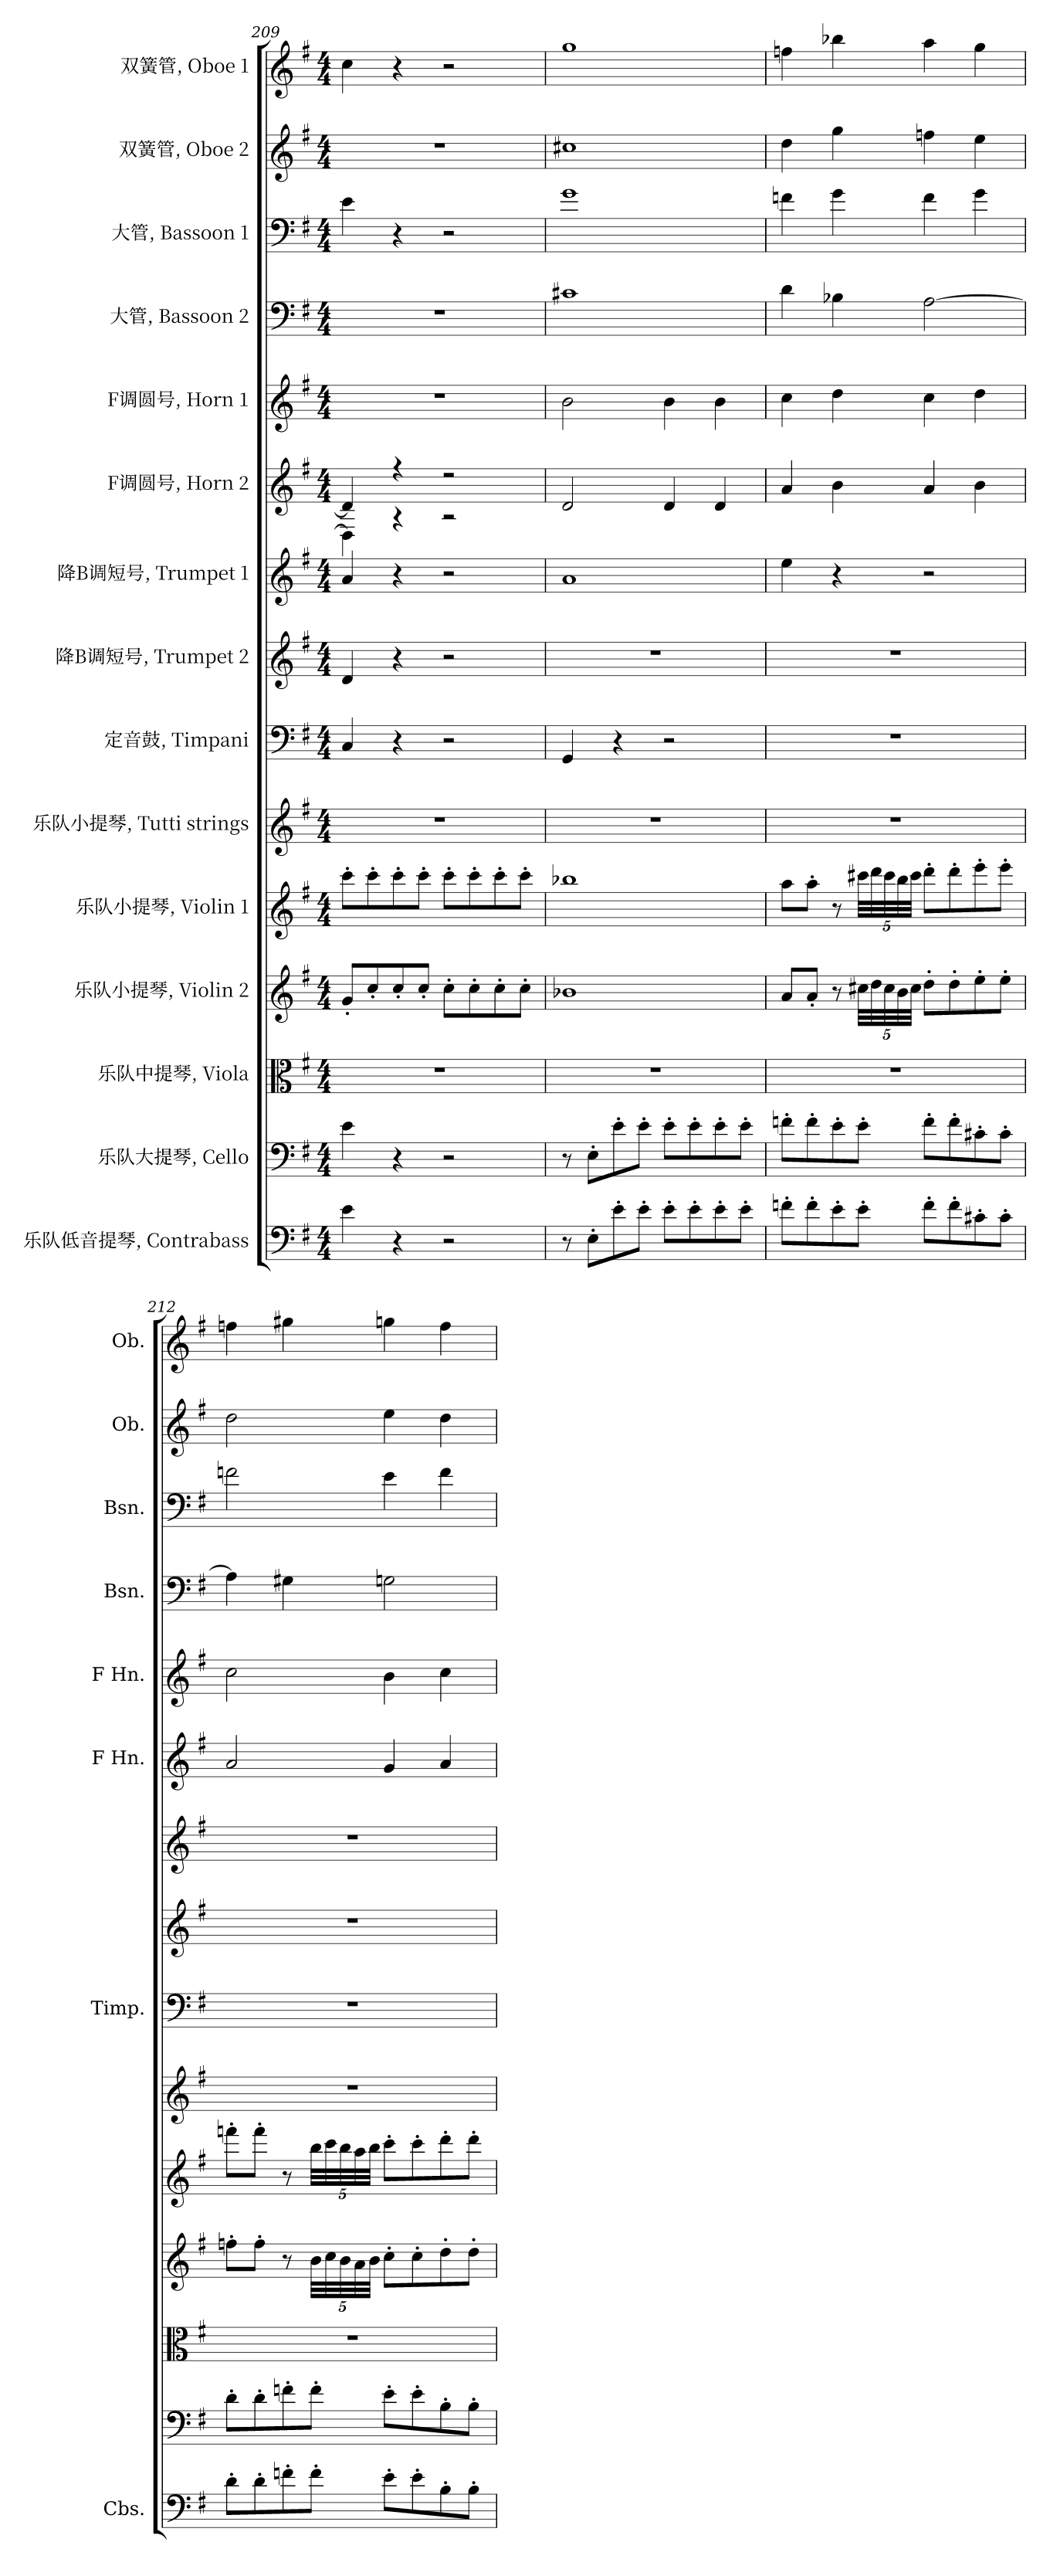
**kern	**kern	**kern	**kern	**kern	**kern	**kern	**kern	**kern	**kern	**kern	**kern	**kern	**kern	**kern
*part15	*part14	*part13	*part12	*part11	*part10	*part9	*part8	*part7	*part6	*part5	*part4	*part3	*part2	*part1
*staff15	*staff14	*staff13	*staff12	*staff11	*staff10	*staff9	*staff8	*staff7	*staff6	*staff5	*staff4	*staff3	*staff2	*staff1
*I"乐队低音提琴, Contrabass	*I"乐队大提琴, Cello	*I"乐队中提琴, Viola	*I"乐队小提琴, Violin 2	*I"乐队小提琴, Violin 1	*I"乐队小提琴, Tutti strings	*I"定音鼓, Timpani	*I"降B调短号, Trumpet 2	*I"降B调短号, Trumpet 1	*I"F调圆号, Horn 2	*I"F调圆号, Horn 1	*I"大管, Bassoon 2	*I"大管, Bassoon 1	*I"双簧管, Oboe 2	*I"双簧管, Oboe 1
*I'Cbs.	*	*	*	*	*	*I'Timp.	*	*	*I'F Hn.	*I'F Hn.	*I'Bsn.	*I'Bsn.	*I'Ob.	*I'Ob.
!!LO:PB:g=z
*clefF4	*clefF4	*clefC3	*clefG2	*clefG2	*clefG2	*clefF4	*clefG2	*clefG2	*clefG2	*clefG2	*clefF4	*clefF4	*clefG2	*clefG2
*ITrd7c12	*	*	*	*	*	*	*ITrd1c2	*ITrd1c2	*ITrd4c7	*ITrd4c7	*	*	*	*
*k[f#]	*k[f#]	*k[f#]	*k[f#]	*k[f#]	*k[f#]	*k[f#]	*k[b-]	*k[b-]	*k[]	*k[]	*k[f#]	*k[f#]	*k[f#]	*k[f#]
*M4/4	*M4/4	*M4/4	*M4/4	*M4/4	*M4/4	*M4/4	*M4/4	*M4/4	*M4/4	*M4/4	*M4/4	*M4/4	*M4/4	*M4/4
=209	=209	=209	=209	=209	=209	=209	=209	=209	=209	=209	=209	=209	=209	=209
*	*	*	*	*	*	*	*	*	*^	*	*	*	*	*
4E\	4e\	1r	8g'/L	8ccc'\L	1r	4C/	4c/	4g/	4G/]	4GG\]	1r	1r	4e\	1r	4cc\
.	.	.	8cc'/	8ccc'\	.	.	.	.	.	.	.	.	.	.	.
4r	4r	.	8cc'/	8ccc'\	.	4r	4r	4r	4r	4r	.	.	4r	.	4r
.	.	.	8cc'/J	8ccc'\J	.	.	.	.	.	.	.	.	.	.	.
2r	2r	.	8cc'\L	8ccc'\L	.	2r	2r	2r	2r	2r	.	.	2r	.	2r
.	.	.	8cc'\	8ccc'\	.	.	.	.	.	.	.	.	.	.	.
.	.	.	8cc'\	8ccc'\	.	.	.	.	.	.	.	.	.	.	.
.	.	.	8cc'\J	8ccc'\J	.	.	.	.	.	.	.	.	.	.	.
*	*	*	*	*	*	*	*	*	*v	*v	*	*	*	*	*
=210	=210	=210	=210	=210	=210	=210	=210	=210	=210	=210	=210	=210	=210	=210
*	*	*	*	*	*	*	*	*	*	*	*	*	*	*MM154
8r	8r	1r	1b-X	1bb-X	1r	4GG/	1r	1g	2G/	2e\	1c#X	1g	1cc#X	1gg
8EE'\L	8E'\L	.	.	.	.	.	.	.	.	.	.	.	.	.
8E'\	8e'\	.	.	.	.	4r	.	.	.	.	.	.	.	.
8E'\J	8e'\J	.	.	.	.	.	.	.	.	.	.	.	.	.
8E'\L	8e'\L	.	.	.	.	2r	.	.	4G/	4e\	.	.	.	.
8E'\	8e'\	.	.	.	.	.	.	.	.	.	.	.	.	.
8E'\	8e'\	.	.	.	.	.	.	.	4G/	4e\	.	.	.	.
8E'\J	8e'\J	.	.	.	.	.	.	.	.	.	.	.	.	.
=211	=211	=211	=211	=211	=211	=211	=211	=211	=211	=211	=211	=211	=211	=211
8Fn'\L	8fn'\L	1r	8a/L	8aa\L	1r	1r	1r	4dd\	4d/	4f\	4d\	4fn\	4dd\	4ffn\
8F'\	8f'\	.	8a'/J	8aa'\J	.	.	.	.	.	.	.	.	.	.
8E'\	8e'\	.	8r	8r	.	.	.	4r	4e\	4g\	4B-X\	4g\	4gg\	4bb-X\
*	*	*	*Xbrackettup	*Xbrackettup	*	*	*	*	*	*	*	*	*	*
8E'\J	8e'\J	.	40cc#X\LLL	40ccc#X\LLL	.	.	.	.	.	.	.	.	.	.
.	.	.	40dd\	40ddd\	.	.	.	.	.	.	.	.	.	.
.	.	.	40cc#\	40ccc#\	.	.	.	.	.	.	.	.	.	.
.	.	.	40b\	40bb\	.	.	.	.	.	.	.	.	.	.
.	.	.	40cc#\JJJ	40ccc#\JJJ	.	.	.	.	.	.	.	.	.	.
8F'\L	8f'\L	.	8dd'\L	8ddd'\L	.	.	.	2r	4d/	4f\	[2A\	4f\	4ffn\	4aa\
8F'\	8f'\	.	8dd'\	8ddd'\	.	.	.	.	.	.	.	.	.	.
8C#X'\	8c#X'\	.	8ee'\	8eee'\	.	.	.	.	4e\	4g\	.	4g\	4ee\	4gg\
8C#'\J	8c#'\J	.	8ee'\J	8eee'\J	.	.	.	.	.	.	.	.	.	.
!!LO:PB:g=z
=212	=212	=212	=212	=212	=212	=212	=212	=212	=212	=212	=212	=212	=212	=212
8D'\L	8d'\L	1r	8ffn'\L	8fffn'\L	1r	1r	1r	1r	2d/	2f\	4A\]	2fn\	2dd\	4ffn\
8D'\	8d'\	.	8ff'\J	8fff'\J	.	.	.	.	.	.	.	.	.	.
8Fn'\	8fn'\	.	8r	8r	.	.	.	.	.	.	4G#X\	.	.	4gg#X\
8F'\J	8f'\J	.	40b\LLL	40bb\LLL	.	.	.	.	.	.	.	.	.	.
.	.	.	40cc\	40ccc\	.	.	.	.	.	.	.	.	.	.
.	.	.	40b\	40bb\	.	.	.	.	.	.	.	.	.	.
.	.	.	40a\	40aa\	.	.	.	.	.	.	.	.	.	.
.	.	.	40b\JJJ	40bb\JJJ	.	.	.	.	.	.	.	.	.	.
8E'\L	8e'\L	.	8cc'\L	8ccc'\L	.	.	.	.	4c/	4e\	2Gn\	4e\	4ee\	4ggn\
8E'\	8e'\	.	8cc'\	8ccc'\	.	.	.	.	.	.	.	.	.	.
8BB'\	8B'\	.	8dd'\	8ddd'\	.	.	.	.	4d/	4f\	.	4f\	4dd\	4ff\
8BB'\J	8B'\J	.	8dd'\J	8ddd'\J	.	.	.	.	.	.	.	.	.	.
=	=	=	=	=	=	=	=	=	=	=	=	=	=	=
*-	*-	*-	*-	*-	*-	*-	*-	*-	*-	*-	*-	*-	*-	*-
